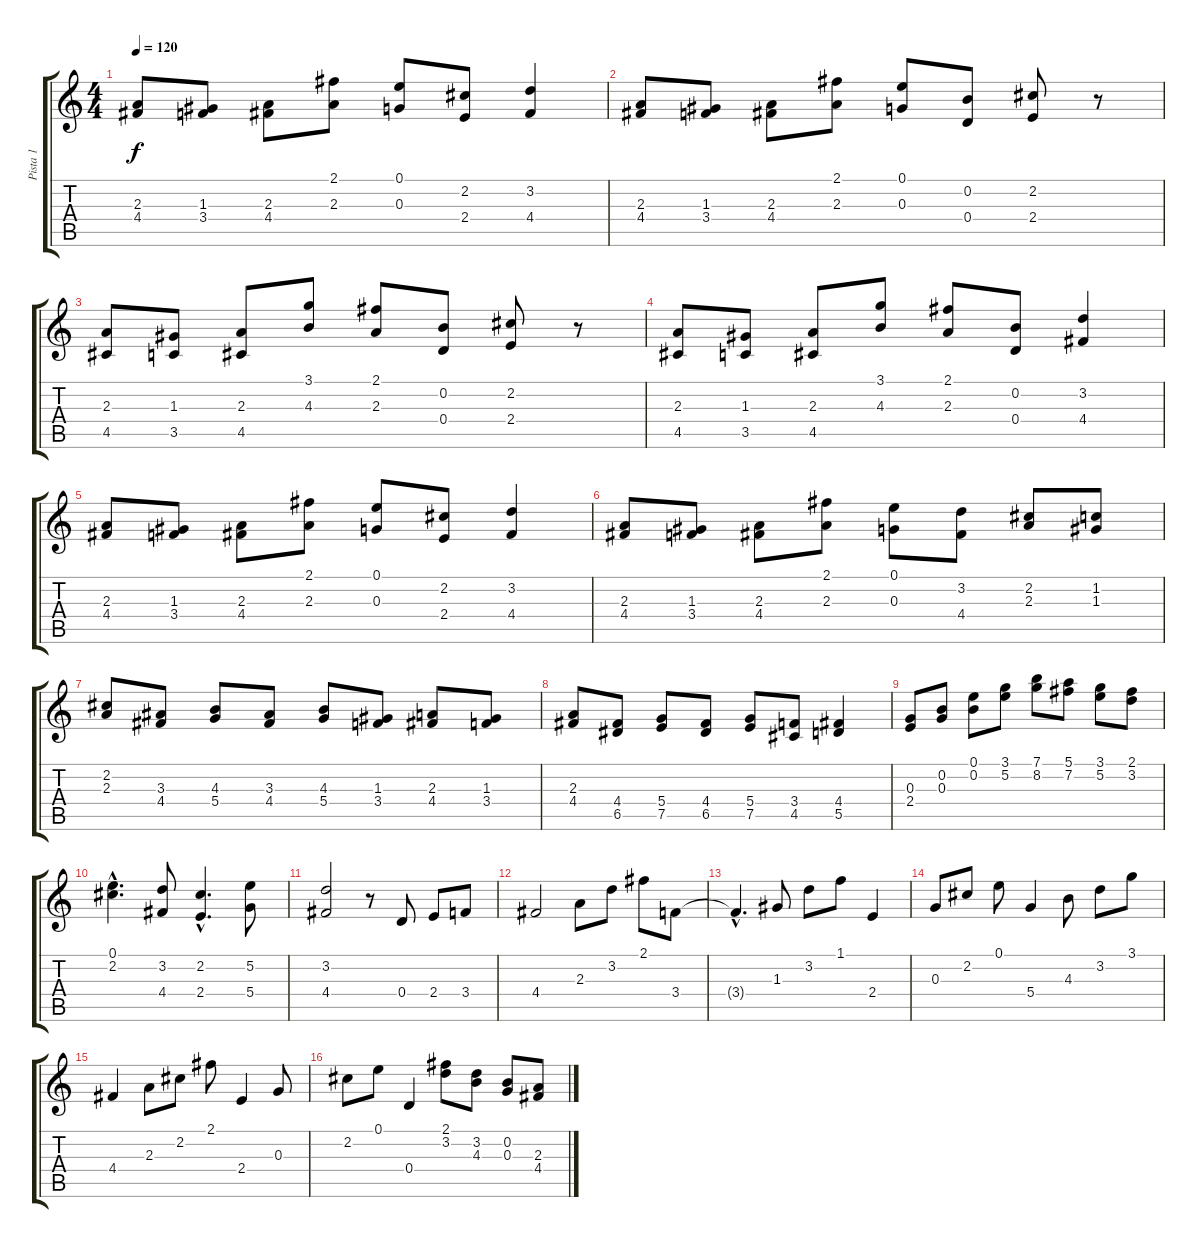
\track ("Pista 1" "Pista 1") {instrument acousticguitarnylon}
\staff {score tabs}
\tuning (E4 B3 G3 D3 A2 E2) {hide}
\ts (4 4)
\tempo 120
\clef g2
\ks c
(2.3 4.4).8{dy f instrument acousticguitarnylon} (1.3 3.4).8 (2.3 4.4).8 (2.1 2.3).8 (0.1 0.3).8 (2.2 2.4).8 (3.2 4.4).4 |
(2.3 4.4).8 (1.3 3.4).8 (2.3 4.4).8 (2.1 2.3).8 (0.1 0.3).8 (0.2 0.4).8 (2.2 2.4).8 r.8 |
(2.3 4.5).8 (1.3 3.5).8 (2.3 4.5).8 (3.1 4.3).8 (2.1 2.3).8 (0.2 0.4).8 (2.2 2.4).8 r.8 |
(2.3 4.5).8 (1.3 3.5).8 (2.3 4.5).8 (3.1 4.3).8 (2.1 2.3).8 (0.2 0.4).8 (3.2 4.4).4 |
(2.3 4.4).8 (1.3 3.4).8 (2.3 4.4).8 (2.1 2.3).8 (0.1 0.3).8 (2.2 2.4).8 (3.2 4.4).4 |
(2.3 4.4).8 (1.3 3.4).8 (2.3 4.4).8 (2.1 2.3).8 (0.1 0.3).8 (3.2 4.4).8 (2.2 2.3).8 (1.2 1.3).8 |
(2.2 2.3).8 (3.3 4.4).8 (4.3 5.4).8 (3.3 4.4).8 (4.3 5.4).8 (1.3 3.4).8 (2.3 4.4).8 (1.3 3.4).8 |
(2.3 4.4).8 (4.4 6.5).8 (5.4 7.5).8 (4.4 6.5).8 (5.4 7.5).8 (3.4 4.5).8 (4.4 5.5).4 |
(0.3 2.4).8 (0.2 0.3).8 (0.1 0.2).8 (3.1 5.2).8 (7.1 8.2).8 (5.1 7.2).8 (3.1 5.2).8 (2.1 3.2).8 |
(0.1{hac} 2.2{hac}).4{d} (3.2 4.4).8 (2.2{hac} 2.4{hac}).4{d} (5.2 5.4).8 |
(3.2 4.4).2 r.8 0.4.8 2.4.8 3.4.8 |
4.4.2 2.3.8 3.2.8 2.1.8 3.4.8 |
3.4{hac t}.4{d} 1.3.8 3.2.8 1.1.8 2.4.4 |
0.3.8 2.2.8 0.1.8 5.4.4 4.3.8 3.2.8 3.1.8 |
4.4.4 2.3.8 2.2.8 2.1.8 2.4.4 0.3.8 |
2.2.8 0.1.8 0.4.4 (2.1 3.2).8 (3.2 4.3).8 (0.2 0.3).8 (2.3 4.4).8
